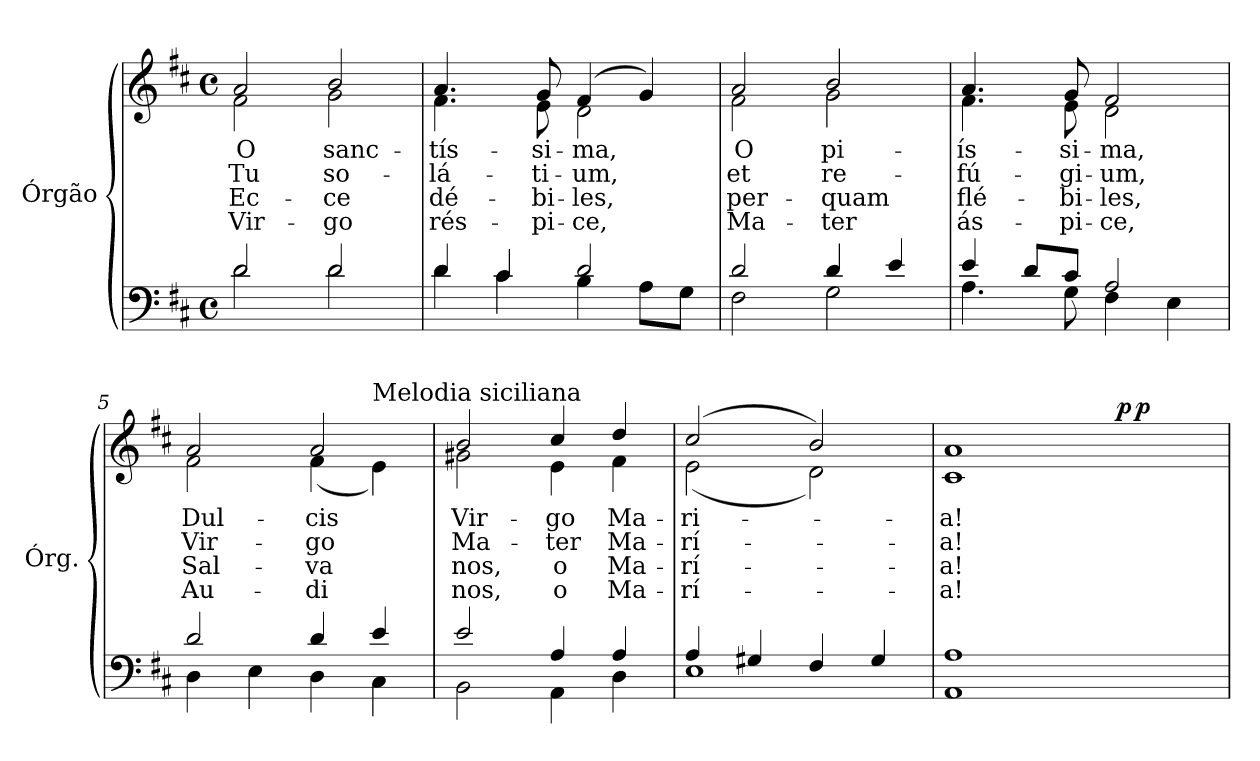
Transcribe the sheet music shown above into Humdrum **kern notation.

**kern	**kern	**text	**text	**text	**text	**dynam
*part1	*part1	*part1	*part1	*part1	*part1	*part1
*staff2	*staff1	*staff1	*staff1	*staff1	*staff1	*staff1/2
*I"Órgão	*	*	*	*	*	*
*I'Órg.	*	*	*	*	*	*
!!LO:PB:g=z
*clefF4	*clefG2	*	*	*	*	*
*k[f#c#]	*k[f#c#]	*	*	*	*	*
*D:	*D:	*	*	*	*	*
*M4/4	*M4/4	*	*	*	*	*
*met(c)	*met(c)	*	*	*	*	*
*MM84	*MM84	*	*	*	*	*
=1	=1	=1	=1	=1	=1	=1
*^	*	*	*	*	*	*
!	!	!LO:TX:b:cj:t=1.	!	!	!	!	!
!	!	!LO:TX:b:cj:t=2.	!	!	!	!	!
!	!	!LO:TX:b:cj:t=3.	!	!	!	!	!
!	!	!LO:TX:b:cj:t=4.	!	!	!	!	!
!	!	!	!LO:LY:b:color=#000000	!LO:LY:b:color=#000000	!LO:LY:b:color=#000000	!LO:LY:b:color=#000000	!
*	*	*^	*	*	*	*	*
2di/	2di\	2ai/	2f#i\	O	Tu	Ec-	Vir-	mf mf
!	!	!	!	!LO:LY:b:color=#000000	!LO:LY:b:color=#000000	!LO:LY:b:color=#000000	!LO:LY:b:color=#000000	!
2di/	2di\	2bi/	2gi\	sanc-	so-	-ce	-go	.
=2	=2	=2	=2	=2	=2	=2	=2	=2
!	!	!	!	!LO:LY:b:color=#000000	!LO:LY:b:color=#000000	!LO:LY:b:color=#000000	!LO:LY:b:color=#000000	!
4di/	4di\	4.ai/	4.f#i\	-tís-	-lá-	dé-	rés-	.
4c#i/	4c#i\	.	.	.	.	.	.	.
!	!	!	!	!LO:LY:b:color=#000000	!LO:LY:b:color=#000000	!LO:LY:b:color=#000000	!LO:LY:b:color=#000000	!
.	.	8gi/	8ei\	-si-	-ti-	-bi-	-pi-	.
!	!	!	!	!LO:LY:b:color=#000000	!LO:LY:b:color=#000000	!LO:LY:b:color=#000000	!LO:LY:b:color=#000000	!
2di/	4Bi\	(4f#i/	2di\	-ma,	-um,	-les,	-ce,	.
.	8Ai\L	4gi/)	.	.	.	.	.	.
.	8Gi\J	.	.	.	.	.	.	.
=3	=3	=3	=3	=3	=3	=3	=3	=3
!	!	!	!	!LO:LY:b:color=#000000	!LO:LY:b:color=#000000	!LO:LY:b:color=#000000	!LO:LY:b:color=#000000	!
2di/	2F#i\	2ai/	2f#i\	O	et	per-	Ma-	.
!	!	!	!	!LO:LY:b:color=#000000	!LO:LY:b:color=#000000	!LO:LY:b:color=#000000	!LO:LY:b:color=#000000	!
4di/	2Gi\	2bi/	2gi\	pi-	re-	-quam	-ter	.
4ei/	.	.	.	.	.	.	.	.
=4	=4	=4	=4	=4	=4	=4	=4	=4
!	!	!	!	!LO:LY:b:color=#000000	!LO:LY:b:color=#000000	!LO:LY:b:color=#000000	!LO:LY:b:color=#000000	!
4ei/	4.Ai\	4.ai/	4.f#i\	-ís-	-fú-	flé-	ás-	.
8di/L	.	.	.	.	.	.	.	.
!	!	!	!	!LO:LY:b:color=#000000	!LO:LY:b:color=#000000	!LO:LY:b:color=#000000	!LO:LY:b:color=#000000	!
8c#i/J	8Gi\	8gi/	8ei\	-si-	-gi-	-bi-	-pi-	.
!	!	!	!	!LO:LY:b:color=#000000	!LO:LY:b:color=#000000	!LO:LY:b:color=#000000	!LO:LY:b:color=#000000	!
2Ai/	4F#i\	2f#i/	2di\	-ma,	-um,	-les,	-ce,	.
.	4Ei\	.	.	.	.	.	.	.
=5	=5	=5	=5	=5	=5	=5	=5	=5
!	!	!	!	!LO:LY:b:color=#000000	!LO:LY:b:color=#000000	!LO:LY:b:color=#000000	!LO:LY:b:color=#000000	!
2di/	4Di\	2ai/	2f#i\	Dul-	Vir-	Sal-	Au-	.
.	4Ei\	.	.	.	.	.	.	.
!	!	!	!	!LO:LY:b:color=#000000	!LO:LY:b:color=#000000	!LO:LY:b:color=#000000	!LO:LY:b:color=#000000	!
4di/	4Di\	2ai/	(4f#i\	-cis	-go	-va	-di	.
!	!	!	!LO:TX:a:t=Melodia siciliana	!	!	!	!	!
4ei/	4C#i\	.	4ei\)	.	.	.	.	.
=6	=6	=6	=6	=6	=6	=6	=6	=6
!	!	!	!	!LO:LY:b:color=#000000	!LO:LY:b:color=#000000	!LO:LY:b:color=#000000	!LO:LY:b:color=#000000	!
2ei/	2BBi\	2bi/	2g#Xi\	Vir-	Ma-	nos,	nos,	.
!	!	!	!	!LO:LY:b:color=#000000	!LO:LY:b:color=#000000	!LO:LY:b:color=#000000	!LO:LY:b:color=#000000	!
4Ai/	4AAi\	4cc#i/	4ei\	-go	-ter	o	o	.
!	!	!	!	!LO:LY:b:color=#000000	!LO:LY:b:color=#000000	!LO:LY:b:color=#000000	!LO:LY:b:color=#000000	!
4Ai/	4Di\	4ddi/	4f#i\	Ma-	Ma-	Ma-	Ma-	.
!!LO:LB:g=z	!!
=7	=7	=7	=7	=7	=7	=7	=7	=7
!	!	!	!	!LO:LY:b:color=#000000	!LO:LY:b:color=#000000	!LO:LY:b:color=#000000	!LO:LY:b:color=#000000	!
4Ai/	1Ei	(2cc#i/	(2ei\	-ri-	-rí-	-rí-	-rí-	.
4G#Xi/	.	.	.	.	.	.	.	.
4F#i/	.	2bi/)	2di\)	.	.	.	.	.
4G#i/	.	.	.	.	.	.	.	.
*	*	*v	*v	*	*	*	*	*
=8	=8	=8	=8	=8	=8	=8	=8
!	!	!	!LO:LY:b:color=#000000	!LO:LY:b:color=#000000	!LO:LY:b:color=#000000	!LO:LY:b:color=#000000	!
*	*^	*^	*	*	*	*	*
*	*	*	*	*^	*	*	*	*	*
1Ai	1AAi	2ryy	1ai	1c#i	2ryy	-a!	-a!	-a!	-a!	.
.	.	8ryy	.	.	8ryy	.	.	.	.	.
.	.	16ryy	.	.	16ryy	.	.	.	.	.
.	.	128...ryy	.	.	32ryy	.	.	.	.	.
.	.	4ryy	.	.	.	.	.	.	.	p
.	.	.	.	.	128ryy	.	.	.	.	.
.	.	.	.	.	4ryy	.	.	.	.	p
.	.	32ryy	.	.	.	.	.	.	.	.
.	.	.	.	.	64.ryy	.	.	.	.	.
.	.	64ryy	.	.	.	.	.	.	.	.
.	.	1024ryy	.	.	.	.	.	.	.	.
*v	*v	*v	*	*	*	*	*	*	*	*
*	*v	*v	*v	*	*	*	*	*
=	=	=	=	=	=	=
*-	*-	*-	*-	*-	*-	*-
